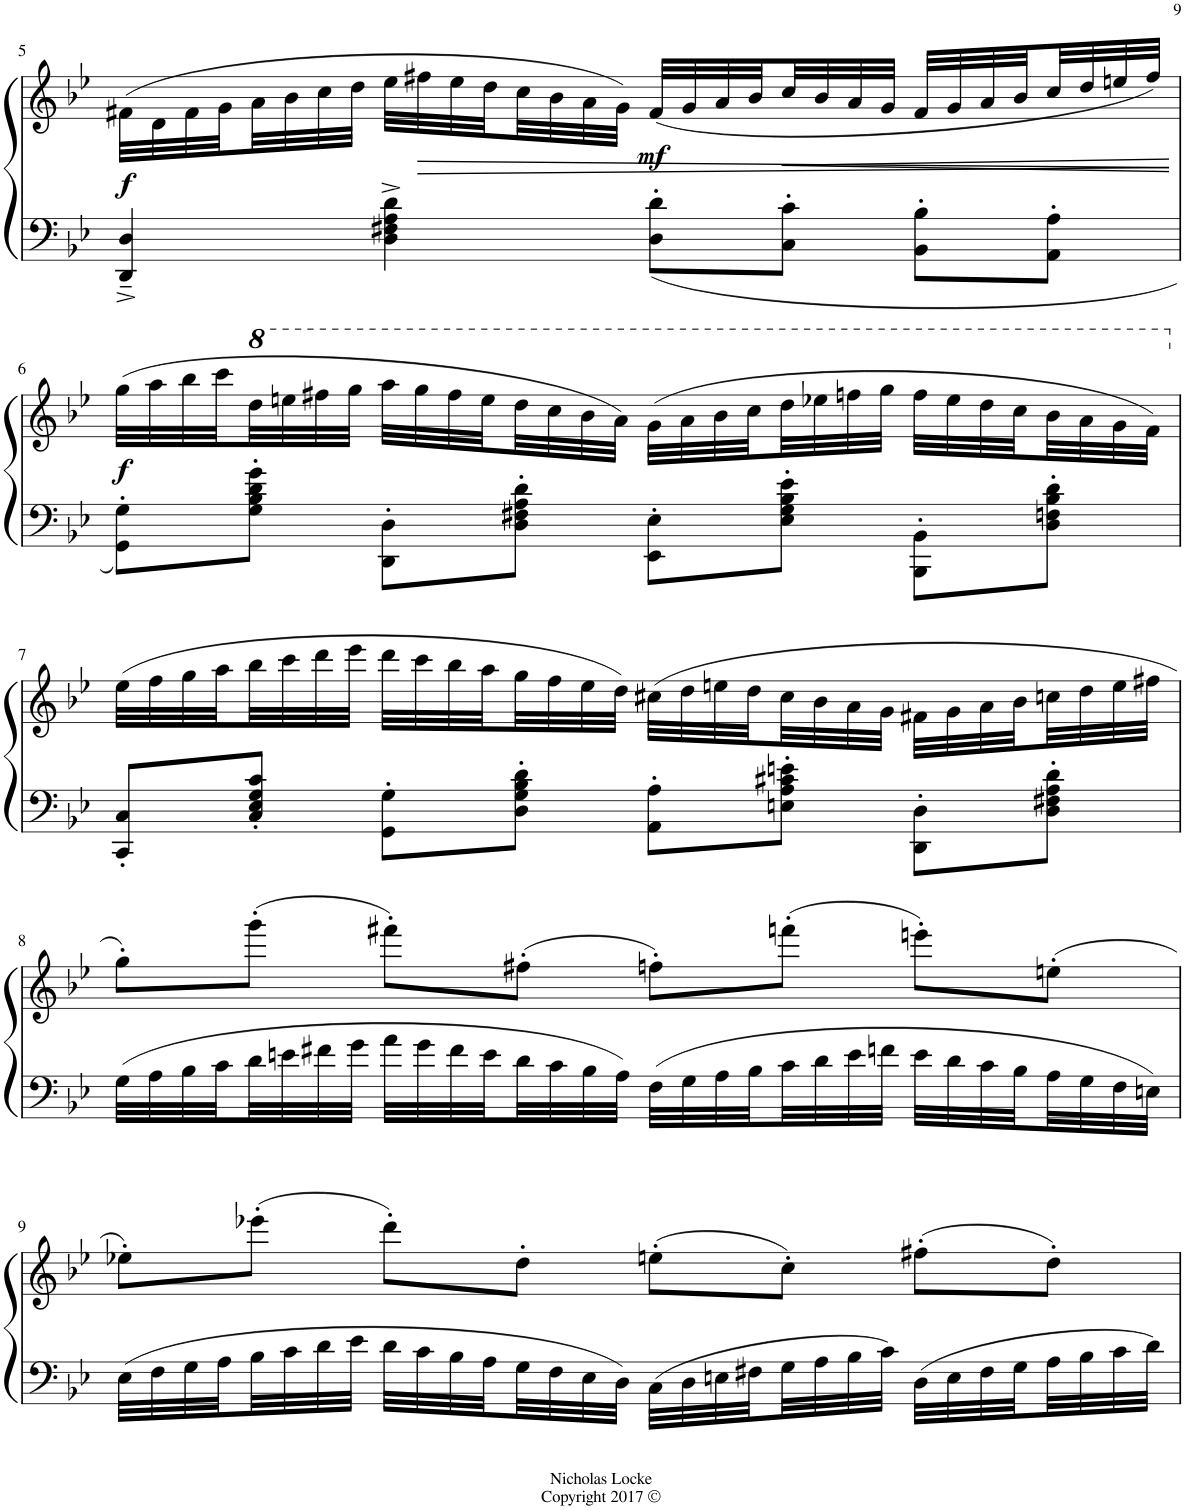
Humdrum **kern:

**kern	**kern	**dynam
*part1	*part1	*part1
*staff2	*staff1	*staff1/2
*I"Piano	*	*
*I'Pno.	*	*
!!LO:PB:g=z
*clefF4	*clefG2	*
*k[b-e-]	*k[b-e-]	*
*M4/4	*M4/4	*
=5	=5	=5
!	!	!LO:DY:a=2
4DD/~^ 4D/~^	(32f#X\LLL	f
.	32d\	.
.	32f#\	.
.	32g\	.
.	32a\	.
.	32b-\	.
.	32cc\	.
.	32dd\JJJ	.
4D\^ 4F#X\^ 4A\^ 4d\^	32ee-\LLL	.
!	!	!LO:HP:b
.	32ff#X\	>
.	32ee-\	.
.	32dd\	.
.	32cc\	.
.	32b-\	.
.	32a\	.
.	32g\JJJ)	.
!	!	!LO:DY:b
8D\' 8d\'L	(32f#/LLL	mf
.	32g/	.
.	32a/	.
.	32b-/	.
!	!	!LO:HP:b
8C\' 8c\'J	32cc/	<
.	32b-/	.
.	32a/	.
.	32g/JJJ	.
8BB-\' 8B-\'L	32f#/LLL	.
.	32g/	.
.	32a/	.
.	32b-/	.
8AA\' 8A\'J	32cc/	.
.	32dd/	.
.	32een/	.
.	32ff#/JJJ)	.
.	.	] [
!!LO:LB:g=z
=6	=6	=6
!	!	!LO:DY:b
8GG\' 8G\'L	(32gg\LLL	f
.	32aa\	.
.	32bb-\	.
.	32ccc\	.
*	*8va	*
8G\' 8B-\' 8d\' 8g\'J	32ddd\	.
.	32eeen\	.
.	32fff#X\	.
.	32ggg\JJJ	.
8DD\' 8D\'L	32aaa\LLL	.
.	32ggg\	.
.	32fff#\	.
.	32eee\	.
8D\' 8F#X\' 8A\' 8d\'J	32ddd\	.
.	32ccc\	.
.	32bb-\	.
.	32aa\JJJ)	.
8EE-\' 8E-\'L	(32gg\LLL	.
.	32aa\	.
.	32bb-\	.
.	32ccc\	.
8E-\' 8G\' 8B-\' 8e-\'J	32ddd\	.
.	32eee-X\	.
.	32fffn\	.
.	32ggg\JJJ	.
8BBB-\' 8BB-\'L	32fff\LLL	.
.	32eee-\	.
.	32ddd\	.
.	32ccc\	.
8D\' 8Fn\' 8B-\' 8d\'J	32bb-\	.
.	32aa\	.
.	32gg\	.
.	32ff\JJJ)	.
!!LO:LB:g=z
=7	=7	=7
*	*X8va	*
8CC/' 8C/'L	(32ee-\LLL	.
.	32ff\	.
.	32gg\	.
.	32aa\	.
8C/' 8E-/' 8G/' 8c/'J	32bb-\	.
.	32ccc\	.
.	32ddd\	.
.	32eee-\JJJ	.
8GG\' 8G\'L	32ddd\LLL	.
.	32ccc\	.
.	32bb-\	.
.	32aa\	.
8D\' 8G\' 8B-\' 8d\'J	32gg\	.
.	32ff\	.
.	32ee-\	.
.	32dd\JJJ)	.
8AA\' 8A\'L	(32cc#X\LLL	.
.	32dd\	.
.	32een\	.
.	32dd\	.
8En\' 8A\' 8c#X\' 8en\'J	32cc#\	.
.	32b-\	.
.	32a\	.
.	32g\JJJ	.
8DD\' 8D\'L	32f#X\LLL	.
.	32g\	.
.	32a\	.
.	32b-\	.
8D\' 8F#X\' 8A\' 8d\'J	32ccn\	.
.	32dd\	.
.	32ee\	.
.	32ff#X\JJJ	.
!!LO:LB:g=z
=8	=8	=8
32G\LLL	8gg'\L)	.
32A\	.	.
32B-\	.	.
32c\	.	.
32d\	(8ggg'\J	.
32en\	.	.
32f#X\	.	.
32g\JJJ	.	.
32a\LLL	8fff#X'\L)	.
32g\	.	.
32f#\	.	.
32e\	.	.
32d\	(8ff#X'\J	.
32c\	.	.
32B-\	.	.
32A\JJJ	.	.
32F\LLL	8ffn'\L)	.
32G\	.	.
32A\	.	.
32B-\	.	.
32c\	(8fffn'\J	.
32d\	.	.
32e\	.	.
32fn\JJJ	.	.
32e\LLL	8eeen'\L)	.
32d\	.	.
32c\	.	.
32B-\	.	.
32A\	(8een'\J	.
32G\	.	.
32F\	.	.
32En\JJJ	.	.
!!LO:LB:g=z
=9	=9	=9
32E-\LLL	8ee-X'\L)	.
32F\	.	.
32G\	.	.
32A\	.	.
32B-\	(8eee-X'\J	.
32c\	.	.
32d\	.	.
32e-\JJJ	.	.
32d\LLL	8ddd'\L)	.
32c\	.	.
32B-\	.	.
32A\	.	.
32G\	8dd'\J	.
32F\	.	.
32E-\	.	.
32D\JJJ	.	.
32C\LLL	(8een'\L	.
32D\	.	.
32En\	.	.
32F#X\	.	.
32G\	8cc'\J)	.
32A\	.	.
32B-\	.	.
32c\JJJ	.	.
32D\LLL	(8ff#X'\L	.
32E\	.	.
32F#\	.	.
32G\	.	.
32A\	8dd'\J)	.
32B-\	.	.
32c\	.	.
32d\JJJ	.	.
=	=	=
*-	*-	*-
